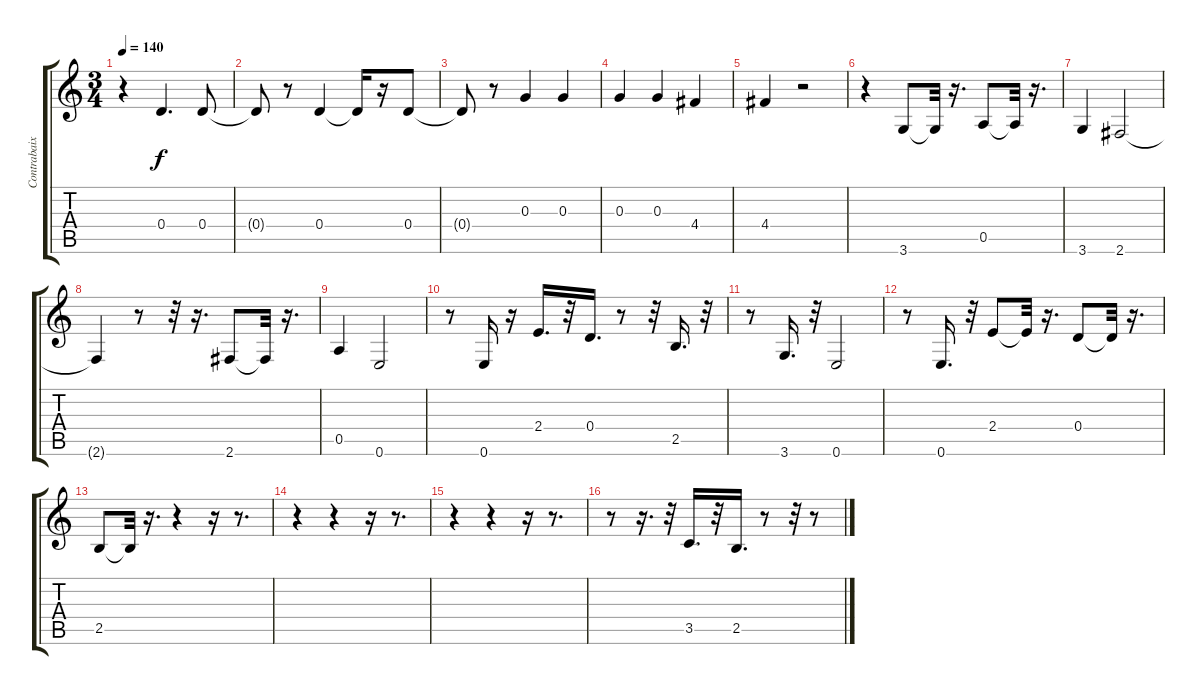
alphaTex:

\track ("Contrabaixo" "Contrabaix") {instrument electricbassfinger}
\staff {score tabs}
\tuning (E4 B3 G3 D3 A2 E2) {hide}
\ts (3 4)
\tempo 140
\clef g2
\ks c
r.4{dy f} 0.4.4{d} 0.4.8 |
0.4{t}.8 r.8 0.4.4 0.4{t}.16 r.16 0.4.8 |
0.4{t}.8 r.8 0.3.4 0.3.4 |
0.3.4 0.3.4 4.4.4 |
4.4.4 r.2 |
r.4 3.6.8 3.6{t}.32 r.16{d} 0.5.8 0.5{t}.32 r.16{d} |
3.6.4 2.6.2 |
2.6{t}.4 r.8 r.32 r.16{d} 2.6.8 2.6{t}.32 r.16{d} |
0.5.4 0.6.2 |
r.8 0.6.16 r.16 2.4.16{d} r.32 0.4.16{d} r.8 r.32 2.5.16{d} r.32 |
r.8 3.6.16{d} r.32 0.6.2 |
r.8 0.6.16{d} r.32 2.4.8 2.4{t}.32 r.16{d} 0.4.8 0.4{t}.32 r.16{d} |
2.5.8 2.5{t}.32 r.16{d} r.4 r.16 r.8{d} |
r.4 r.4 r.16 r.8{d} |
r.4 r.4 r.16 r.8{d} |
r.8 r.16{d} r.32 3.5.16{d} r.32 2.5.16{d} r.8 r.32 r.8
